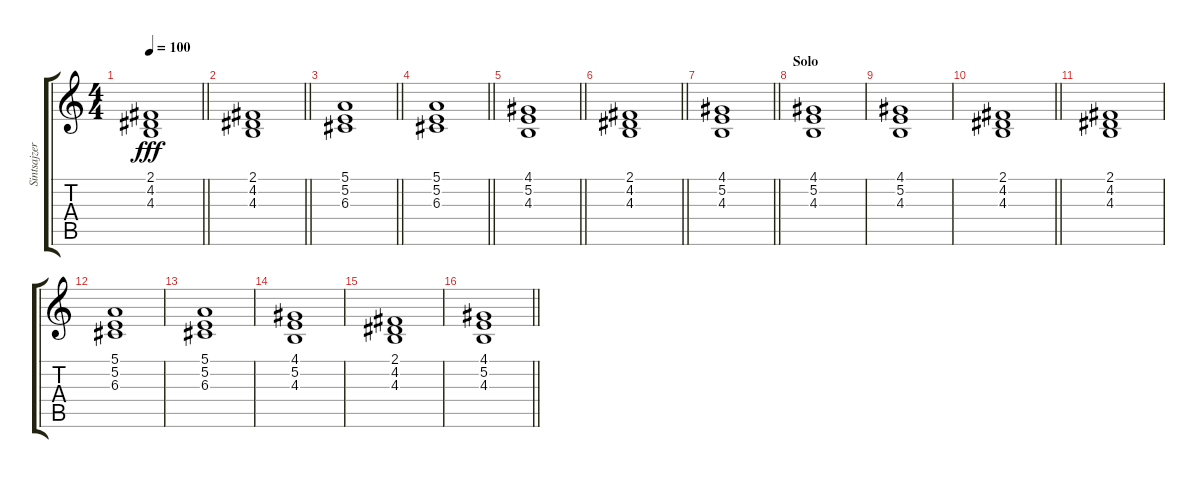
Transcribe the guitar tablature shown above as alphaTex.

\track ("Sintsajzer" "Sintsajzer") {instrument synthstrings1}
\staff {score tabs}
\tuning (E4 B3 G3 D3 A2 E2) {hide}
\ts (4 4)
\tempo 100
\clef g2
\barLineRight lightlight
\ks c
(2.1 4.2 4.3).1{dy fff} |
\barLineRight lightlight
(2.1 4.2 4.3).1 |
\barLineRight lightlight
(5.1 5.2 6.3).1 |
\barLineRight lightlight
(5.1 5.2 6.3).1 |
\barLineRight lightlight
(4.1 5.2 4.3).1 |
\barLineRight lightlight
(2.1 4.2 4.3).1 |
\barLineRight lightlight
(4.1 5.2 4.3).1 |
\section ("" "Solo")
(4.1 5.2 4.3).1 |
(4.1 5.2 4.3).1 |
\barLineRight lightlight
(2.1 4.2 4.3).1 |
(2.1 4.2 4.3).1 |
(5.1 5.2 6.3).1 |
(5.1 5.2 6.3).1 |
(4.1 5.2 4.3).1 |
(2.1 4.2 4.3).1 |
\barLineRight lightlight
(4.1 5.2 4.3).1
